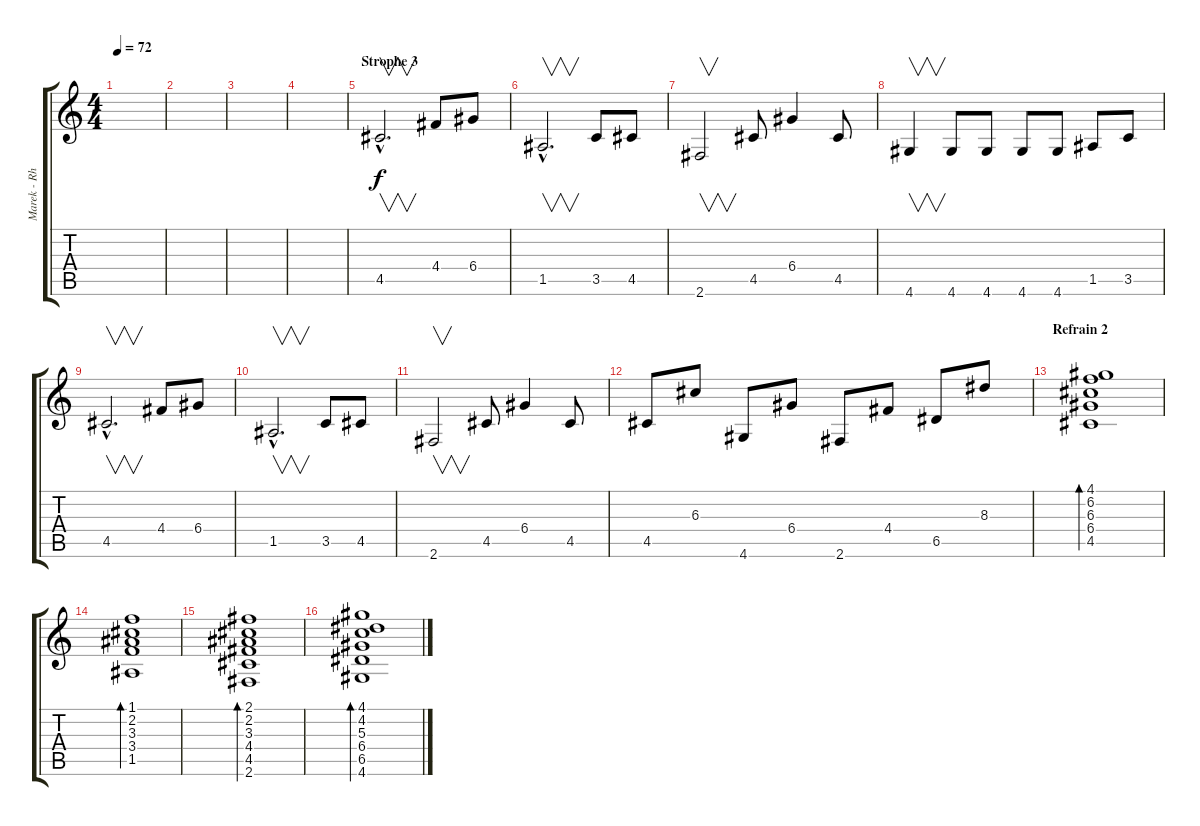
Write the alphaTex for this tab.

\track ("Marek - Rhythm Guitar 1" "Marek - Rh") {instrument distortionguitar}
\staff {score tabs}
\tuning (E4 B3 G3 D3 A2 E2) {hide}
\ts (4 4)
\tempo 72
\clef g2
\ks c
|
|
|
|
\section ("" "Strophe 3")
4.5{hac}.2{v d} 4.4.8 6.4.8 |
1.5{hac}.2{v d} 3.5.8 4.5.8 |
2.6.2{v} 4.5.8 6.4.4 4.5.8 |
4.6.4{v} 4.6.8 4.6.8 4.6.8 4.6.8 1.5.8 3.5.8 |
4.5{hac}.2{v d} 4.4.8 6.4.8 |
1.5{hac}.2{v d} 3.5.8 4.5.8 |
2.6.2{v} 4.5.8 6.4.4 4.5.8 |
4.5.8 6.3.8 4.6.8 6.4.8 2.6.8 4.4.8 6.5.8 8.3.8 |
\section ("" "Refrain 2")
(4.1 6.2 6.3 6.4 4.5).1{bd 120} |
(1.1 2.2 3.3 3.4 1.5).1{bd 120} |
(2.1 2.2 3.3 4.4 4.5 2.6).1{bd 120} |
(4.1 4.2 5.3 6.4 6.5 4.6).1{bd 120}
